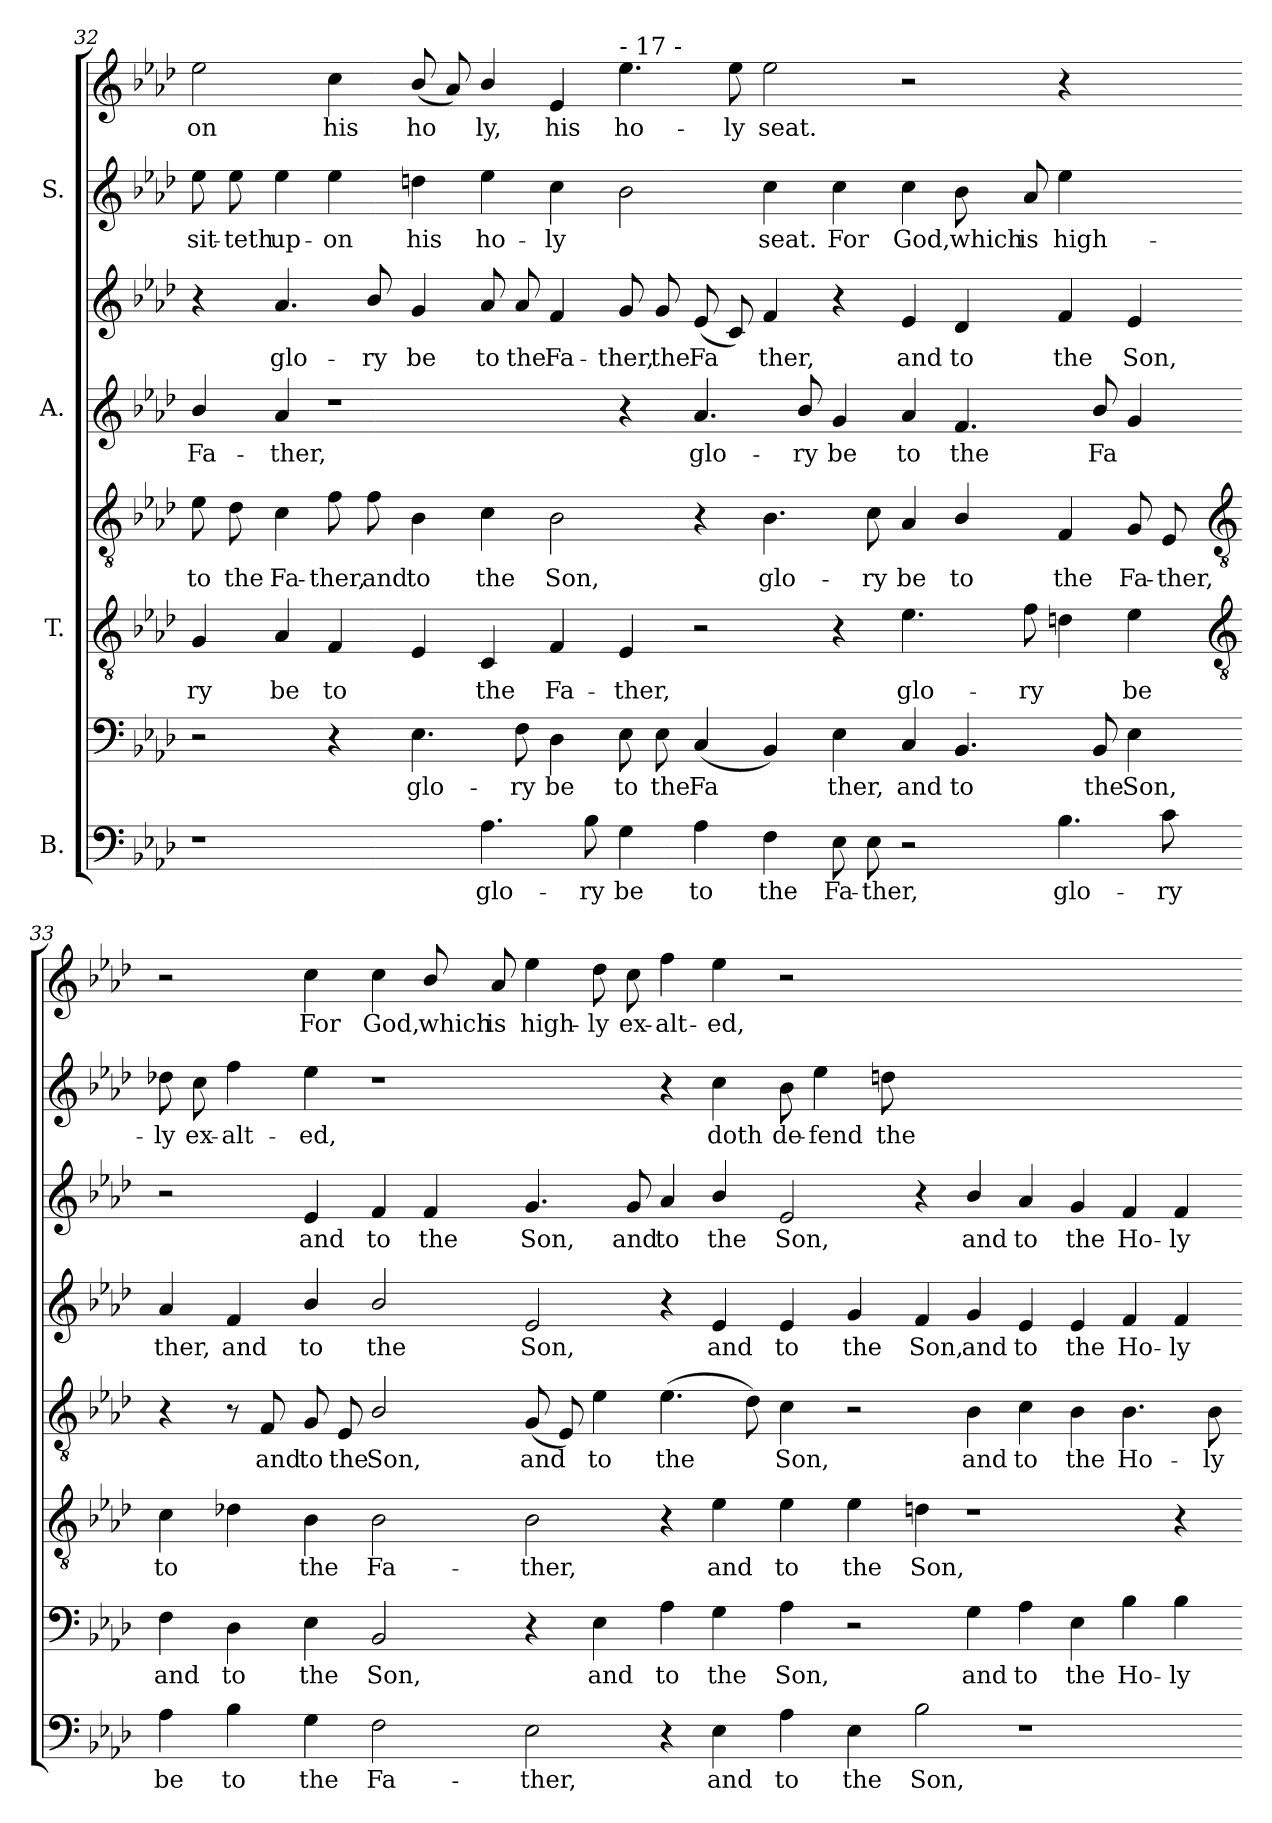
**kern	**text	**kern	**text	**kern	**text	**kern	**text	**kern	**text	**kern	**text	**kern	**text	**kern	**text
*part4	*part4	*part4	*part4	*part3	*part3	*part3	*part3	*part2	*part2	*part2	*part2	*part1	*part1	*part1	*part1
*staff8	*staff8	*staff7	*staff7	*staff6	*staff6	*staff5	*staff5	*staff4	*staff4	*staff3	*staff3	*staff2	*staff2	*staff1	*staff1
*I"B.	*	*	*	*I"T.	*	*	*	*I"A.	*	*	*	*I"S.	*	*	*
!!LO:LB:g=z
*clefF4	*	*clefF4	*	*clefGv2	*	*clefGv2	*	*clefG2	*	*clefG2	*	*clefG2	*	*clefG2	*
*k[b-e-a-d-]	*	*k[b-e-a-d-]	*	*k[b-e-a-d-]	*	*k[b-e-a-d-]	*	*k[b-e-a-d-]	*	*k[b-e-a-d-]	*	*k[b-e-a-d-]	*	*k[b-e-a-d-]	*
*A-:	*	*A-:	*	*A-:	*	*A-:	*	*A-:	*	*A-:	*	*A-:	*	*A-:	*
=32	=32	=32	=32	=32	=32	=32	=32	=32	=32	=32	=32	=32	=32	=32	=32
!	!	!	!	!	!LO:LY:b	!	!LO:LY:b	!	!LO:LY:b	!	!	!	!LO:LY:b	!	!LO:LY:b
1r	.	2r	.	4G	-ry	8e-	to	4b-/	Fa-	4r	.	8ee-	sit-	2ee-	on
!	!	!	!	!	!	!	!LO:LY:b	!	!	!	!	!	!LO:LY:b	!	!
.	.	.	.	.	.	8d-	the	.	.	.	.	8ee-	-teth	.	.
!	!	!	!	!	!LO:LY:b	!	!LO:LY:b	!	!LO:LY:b	!	!LO:LY:b	!	!LO:LY:b	!	!
.	.	.	.	4A-	be	4c	Fa-	4a-/	-ther,	4.a-	glo-	4ee-	up-	.	.
!	!	!	!	!	!LO:LY:b	!	!LO:LY:b	!	!	!	!	!	!LO:LY:b	!	!LO:LY:b
.	.	4r	.	4F	to	8f	-ther,	1r	.	.	.	4ee-	-on	4cc	his
!	!	!	!	!	!	!	!LO:LY:b	!	!	!	!LO:LY:b	!	!	!	!
.	.	.	.	.	.	8f	and	.	.	8b-/	-ry	.	.	.	.
!	!	!	!LO:LY:b	!	!	!	!LO:LY:b	!	!	!	!LO:LY:b	!	!LO:LY:b	!	!LO:LY:b
.	.	4.E-	glo-	4E-	.	4B-	to	.	.	4g	be	4ddn	his	(<8b-/	ho
.	.	.	.	.	.	.	.	.	.	.	.	.	.	8a-/)	.
!	!LO:LY:b	!	!	!	!LO:LY:b	!	!LO:LY:b	!	!	!	!LO:LY:b	!	!LO:LY:b	!	!LO:LY:b
4.A-	glo-	.	.	4C	the	4c	the	.	.	8a-	to	4ee-	ho-	4b-/	ly,
!	!	!	!LO:LY:b	!	!	!	!	!	!	!	!LO:LY:b	!	!	!	!
.	.	8F	-ry	.	.	.	.	.	.	8a-	the	.	.	.	.
!	!	!	!LO:LY:b	!	!LO:LY:b	!	!LO:LY:b	!	!	!	!LO:LY:b	!	!LO:LY:b	!	!LO:LY:b
.	.	4D-	be	4F	Fa-	2B-	Son,	.	.	4f	Fa-	4cc	-ly	4e-	his
!	!LO:LY:b	!	!	!	!	!	!	!	!	!	!	!	!	!	!
8B-	-ry	.	.	.	.	.	.	.	.	.	.	.	.	.	.
!	!	!	!	!	!	!	!	!	!	!	!	!	!	!LO:TX:a:t=- 17 -	!
!	!LO:LY:b	!	!LO:LY:b	!	!LO:LY:b	!	!	!	!	!	!LO:LY:b	!	!	!	!LO:LY:b
4G	be	8E-	to	4E-	-ther,	.	.	4r	.	8g	-ther,	2b-	.	4.ee-	ho-
!	!	!	!LO:LY:b	!	!	!	!	!	!	!	!LO:LY:b	!	!	!	!
.	.	8E-	the	.	.	.	.	.	.	8g	the	.	.	.	.
!	!LO:LY:b	!	!LO:LY:b	!	!	!	!	!	!LO:LY:b	!	!LO:LY:b	!	!	!	!
4A-	to	(<4C	Fa	2r	.	4r	.	4.a-/	glo-	(<8e-	Fa	.	.	.	.
!	!	!	!	!	!	!	!	!	!	!	!	!	!	!	!LO:LY:b
.	.	.	.	.	.	.	.	.	.	8c)	.	.	.	8ee-	-ly
!	!LO:LY:b	!	!	!	!	!	!LO:LY:b	!	!	!	!LO:LY:b	!	!LO:LY:b	!	!LO:LY:b
4F	the	4BB-)	.	.	.	4.B-	glo-	.	.	4f	ther,	4cc	seat.	2ee-	seat.
!	!	!	!	!	!	!	!	!	!LO:LY:b	!	!	!	!	!	!
.	.	.	.	.	.	.	.	8b-/	-ry	.	.	.	.	.	.
!	!LO:LY:b	!	!LO:LY:b	!	!	!	!	!	!LO:LY:b	!	!	!	!LO:LY:b	!	!
8E-	Fa-	4E-	ther,	4r	.	.	.	4g/	be	4r	.	4cc	For	.	.
!	!LO:LY:b	!	!	!	!	!	!LO:LY:b	!	!	!	!	!	!	!	!
8E-	-ther,	.	.	.	.	8c	-ry	.	.	.	.	.	.	.	.
!	!	!	!LO:LY:b	!	!LO:LY:b	!	!LO:LY:b	!	!LO:LY:b	!	!LO:LY:b	!	!LO:LY:b	!	!
2r	.	4C	and	4.e-	glo-	4A-	be	4a-/	to	4e-	and	4cc	God,	2r	.
!	!	!	!LO:LY:b	!	!	!	!LO:LY:b	!	!LO:LY:b	!	!LO:LY:b	!	!LO:LY:b	!	!
.	.	4.BB-	to	.	.	4B-/	to	4.f/	the	4d-	to	8b-	which	.	.
!	!	!	!	!	!LO:LY:b	!	!	!	!	!	!	!	!LO:LY:b	!	!
.	.	.	.	8f	-ry	.	.	.	.	.	.	8a-	is	.	.
!	!LO:LY:b	!	!	!	!	!	!LO:LY:b	!	!	!	!LO:LY:b	!	!LO:LY:b	!	!
4.B-	glo-	.	.	4dn	.	4F	the	.	.	4f	the	4ee-	high-	4r	.
!	!	!	!LO:LY:b	!	!	!	!	!	!LO:LY:b	!	!	!	!	!	!
.	.	8BB-	the	.	.	.	.	8b-/	Fa	.	.	.	.	.	.
!	!	!	!LO:LY:b	!	!LO:LY:b	!	!LO:LY:b	!	!	!	!LO:LY:b	!	!	!	!
.	.	4E-	Son,	4e-	be	8G	Fa-	4g/	.	4e-	Son,	4ryy	.	4ryy	.
!	!LO:LY:b	!	!	!	!	!	!LO:LY:b	!	!	!	!	!	!	!	!
8c	-ry	.	.	.	.	8E-	-ther,	.	.	.	.	.	.	.	.
!!LO:LB:g=z
=33-	=33-	=33-	=33-	=33-	=33-	=33-	=33-	=33-	=33-	=33-	=33-	=33-	=33-	=33-	=33-
*	*	*	*	*clefGv2	*	*clefGv2	*	*	*	*	*	*	*	*	*
!	!LO:LY:b	!	!LO:LY:b	!	!LO:LY:b	!	!	!	!LO:LY:b	!	!	!	!LO:LY:b	!	!
4A-	be	4F	and	4c	to	4r	.	4a-	-ther,	2r	.	8dd-	-ly	2r	.
!	!	!	!	!	!	!	!	!	!	!	!	!	!LO:LY:b	!	!
.	.	.	.	.	.	.	.	.	.	.	.	8cc	ex-	.	.
!	!LO:LY:b	!	!LO:LY:b	!	!	!	!	!	!LO:LY:b	!	!	!	!LO:LY:b	!	!
4B-	to	4D-	to	4d-	.	8r	.	4f	and	.	.	4ff	-alt-	.	.
!	!	!	!	!	!	!	!LO:LY:b	!	!	!	!	!	!	!	!
.	.	.	.	.	.	8F	and	.	.	.	.	.	.	.	.
!	!LO:LY:b	!	!LO:LY:b	!	!LO:LY:b	!	!LO:LY:b	!	!LO:LY:b	!	!LO:LY:b	!	!LO:LY:b	!	!LO:LY:b
4G	the	4E-	the	4B-	the	8G	to	4b-/	to	4e-	and	4ee-	-ed,	4cc	-For
!	!	!	!	!	!	!	!LO:LY:b	!	!	!	!	!	!	!	!
.	.	.	.	.	.	8E-	the	.	.	.	.	.	.	.	.
!	!LO:LY:b	!	!LO:LY:b	!	!LO:LY:b	!	!LO:LY:b	!	!LO:LY:b	!	!LO:LY:b	!	!	!	!LO:LY:b
2F	Fa-	2BB-	Son,	2B-	Fa-	2B-/	Son,	2b-/	the	4f	to	1r	.	4cc	God,
!	!	!	!	!	!	!	!	!	!	!	!LO:LY:b	!	!	!	!LO:LY:b
.	.	.	.	.	.	.	.	.	.	4f	the	.	.	8b-/	which
!	!	!	!	!	!	!	!	!	!	!	!	!	!	!	!LO:LY:b
.	.	.	.	.	.	.	.	.	.	.	.	.	.	8a-	is
!	!LO:LY:b	!	!	!	!LO:LY:b	!	!LO:LY:b	!	!LO:LY:b	!	!LO:LY:b	!	!	!	!LO:LY:b
2E-	-ther,	4r	.	2B-	-ther,	(<8G	and	2e-	Son,	4.g	Son,	.	.	4ee-	high-
.	.	.	.	.	.	8E-)	.	.	.	.	.	.	.	.	.
!	!	!	!LO:LY:b	!	!	!	!LO:LY:b	!	!	!	!	!	!	!	!LO:LY:b
.	.	4E-	and	.	.	4e-	to	.	.	.	.	.	.	8dd-	-ly
!	!	!	!	!	!	!	!	!	!	!	!LO:LY:b	!	!	!	!LO:LY:b
.	.	.	.	.	.	.	.	.	.	8g	and	.	.	8cc	ex-
!	!	!	!LO:LY:b	!	!	!	!LO:LY:b	!	!	!	!LO:LY:b	!	!	!	!LO:LY:b
4r	.	4A-	to	4r	.	(>4.e-	the	4r	.	4a-	to	4r	.	4ff	-alt-
!	!LO:LY:b	!	!LO:LY:b	!	!LO:LY:b	!	!	!	!LO:LY:b	!	!LO:LY:b	!	!LO:LY:b	!	!LO:LY:b
4E-	and	4G	the	4e-	and	.	.	4e-	and	4b-/	the	4cc	doth	4ee-	-ed,
.	.	.	.	.	.	8d-)	.	.	.	.	.	.	.	.	.
!	!LO:LY:b	!	!LO:LY:b	!	!LO:LY:b	!	!LO:LY:b	!	!LO:LY:b	!	!LO:LY:b	!	!LO:LY:b	!	!
4A-	to	4A-	Son,	4e-	to	4c	Son,	4e-	to	2e-/	Son,	8b-	de-	2r	.
!	!	!	!	!	!	!	!	!	!	!	!	!	!LO:LY:b	!	!
.	.	.	.	.	.	.	.	.	.	.	.	4ee-	-fend	.	.
!	!LO:LY:b	!	!	!	!LO:LY:b	!	!	!	!LO:LY:b	!	!	!	!	!	!
4E-	the	2r	.	4e-	the	2r	.	4g	the	.	.	.	.	.	.
!	!	!	!	!	!	!	!	!	!	!	!	!	!LO:LY:b	!	!
.	.	.	.	.	.	.	.	.	.	.	.	8ddn	the	.	.
!	!LO:LY:b	!	!	!	!LO:LY:b	!	!	!	!LO:LY:b	!	!	!	!	!	!
2B-	Son,	.	.	4dn	Son,	.	.	4f	Son,	4r	.	1.ryy	.	1.ryy	.
!	!	!	!LO:LY:b	!	!	!	!LO:LY:b	!	!LO:LY:b	!	!LO:LY:b	!	!	!	!
.	.	4G	and	1r	.	4B-	and	4g	and	4b-/	and	.	.	.	.
!	!	!	!LO:LY:b	!	!	!	!LO:LY:b	!	!LO:LY:b	!	!LO:LY:b	!	!	!	!
1r	.	4A-	to	.	.	4c	to	4e-	to	4a-	to	.	.	.	.
!	!	!	!LO:LY:b	!	!	!	!LO:LY:b	!	!LO:LY:b	!	!LO:LY:b	!	!	!	!
.	.	4E-	the	.	.	4B-	the	4e-	the	4g	the	.	.	.	.
!	!	!	!LO:LY:b	!	!	!	!LO:LY:b	!	!LO:LY:b	!	!LO:LY:b	!	!	!	!
.	.	4B-	Ho-	.	.	4.B-	Ho-	4f	Ho-	4f	Ho-	.	.	.	.
!	!	!	!LO:LY:b	!	!	!	!	!	!LO:LY:b	!	!LO:LY:b	!	!	!	!
.	.	4B-	-ly	4r	.	.	.	4f	-ly	4f	-ly	.	.	.	.
!	!	!	!	!	!	!	!LO:LY:b	!	!	!	!	!	!	!	!
.	.	.	.	.	.	8B-	-ly	.	.	.	.	.	.	.	.
=-	=-	=-	=-	=-	=-	=-	=-	=-	=-	=-	=-	=-	=-	=-	=-
*-	*-	*-	*-	*-	*-	*-	*-	*-	*-	*-	*-	*-	*-	*-	*-
